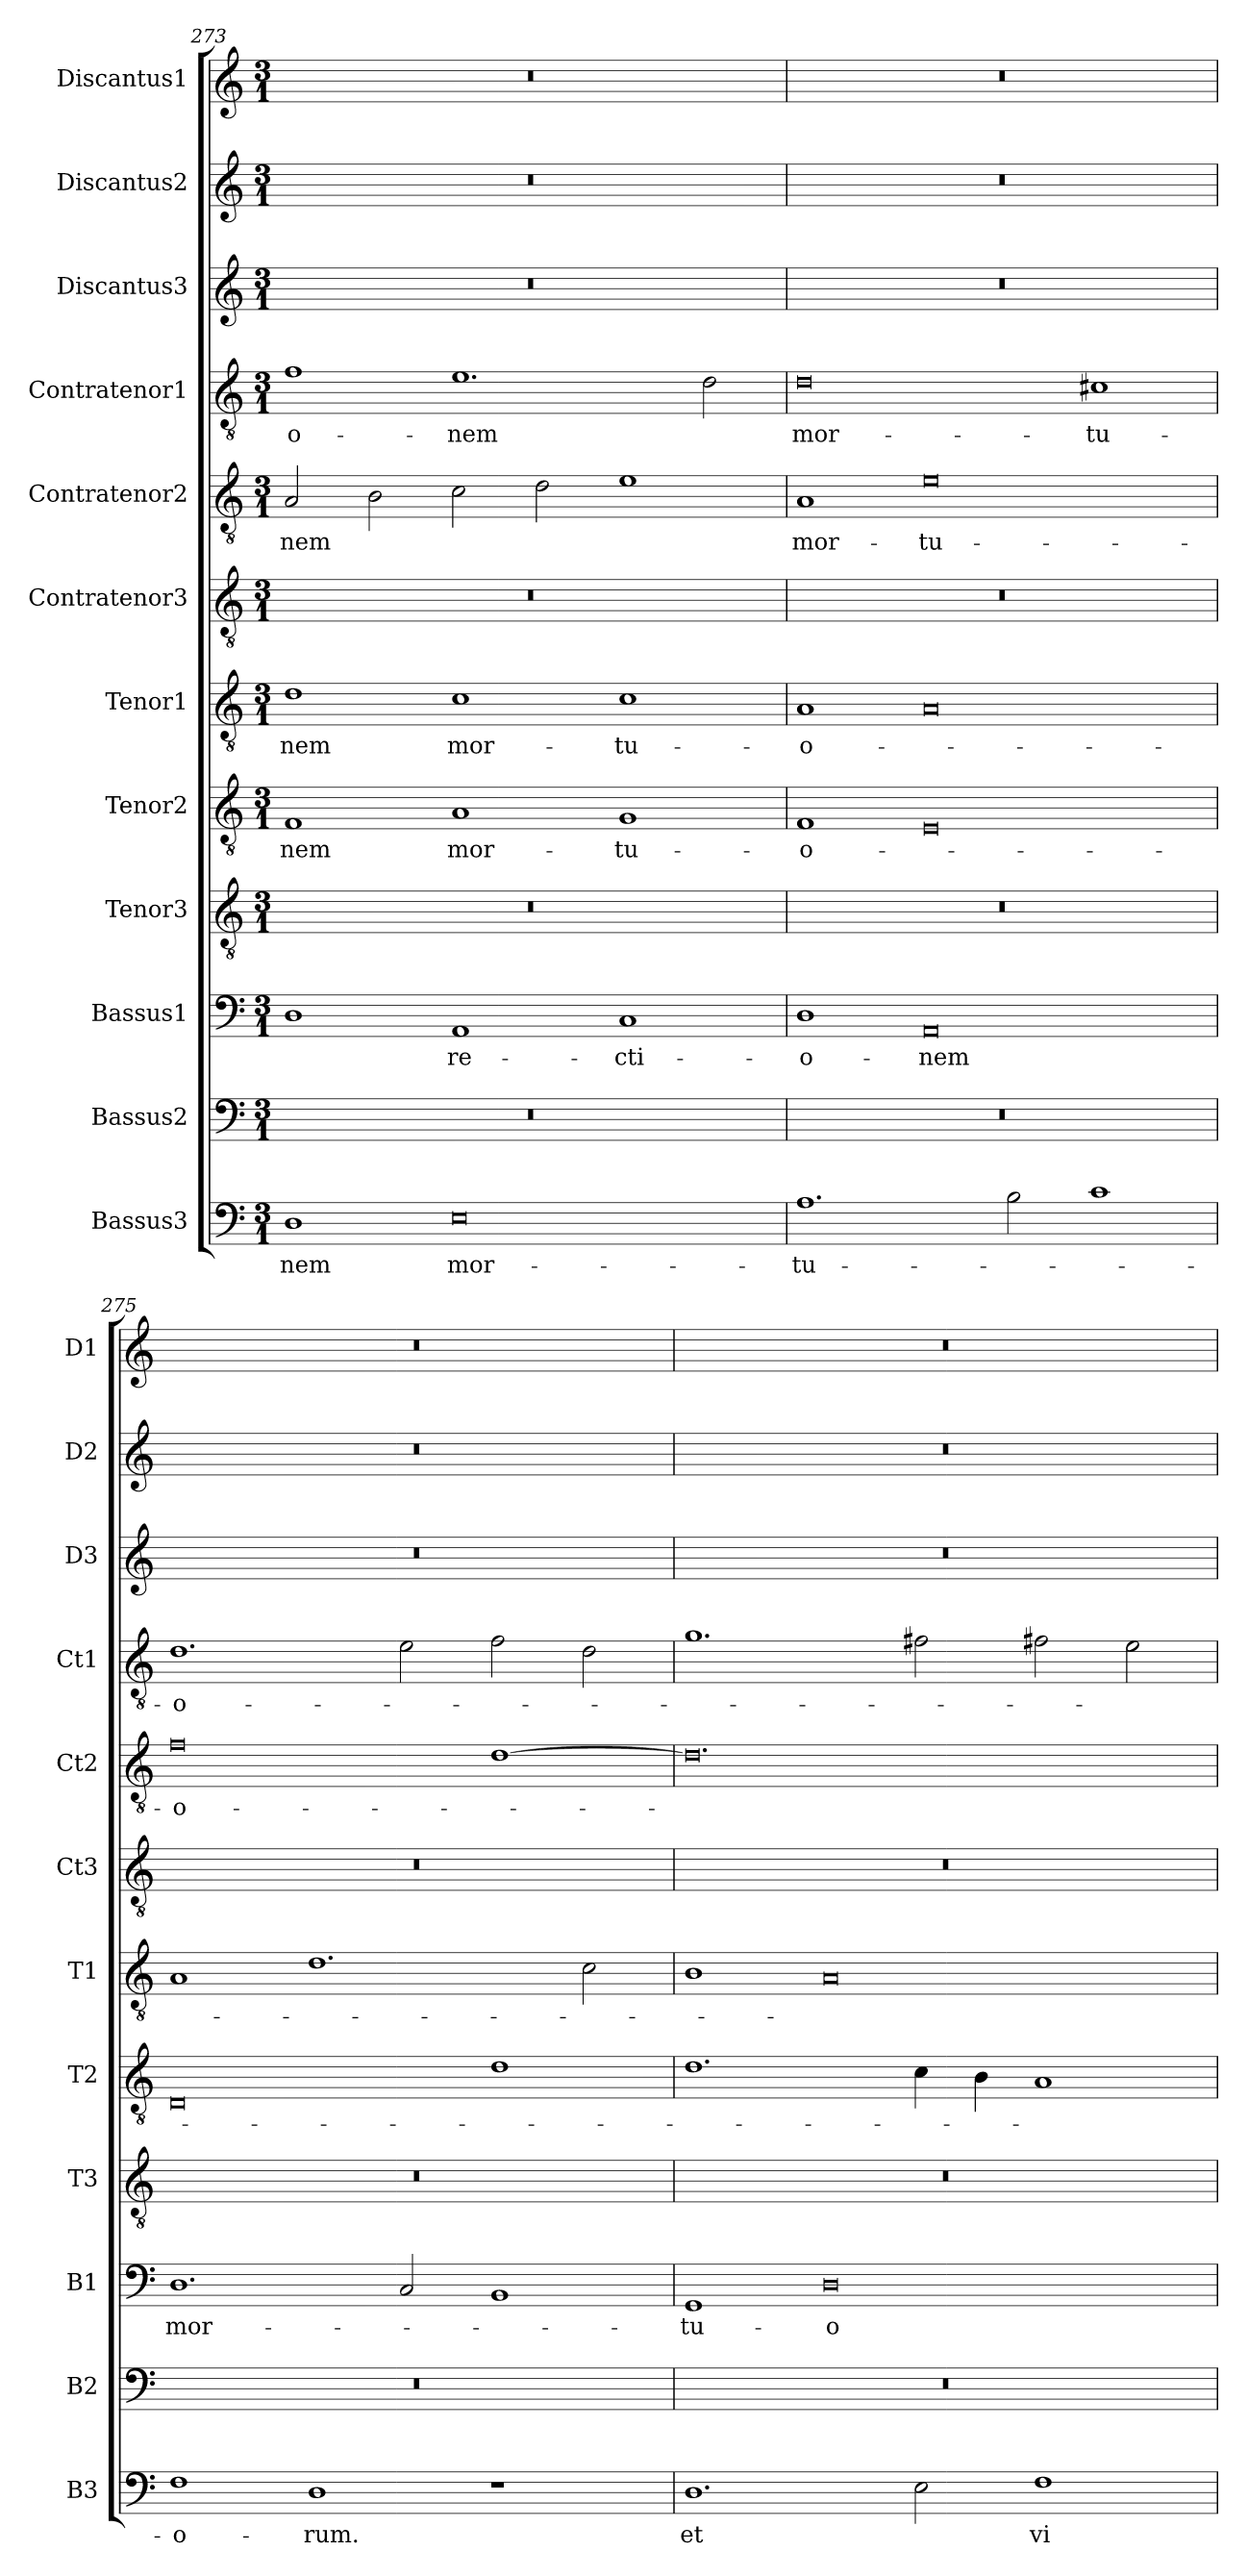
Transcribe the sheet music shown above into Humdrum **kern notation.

**kern	**text	**kern	**kern	**text	**kern	**kern	**text	**kern	**text	**kern	**kern	**text	**kern	**text	**kern	**kern	**kern
*part12	*part12	*part11	*part10	*part10	*part9	*part8	*part8	*part7	*part7	*part6	*part5	*part5	*part4	*part4	*part3	*part2	*part1
*staff12	*staff12	*staff11	*staff10	*staff10	*staff9	*staff8	*staff8	*staff7	*staff7	*staff6	*staff5	*staff5	*staff4	*staff4	*staff3	*staff2	*staff1
*I"Bassus3	*	*I"Bassus2	*I"Bassus1	*	*I"Tenor3	*I"Tenor2	*	*I"Tenor1	*	*I"Contratenor3	*I"Contratenor2	*	*I"Contratenor1	*	*I"Discantus3	*I"Discantus2	*I"Discantus1
*I'B3	*	*I'B2	*I'B1	*	*I'T3	*I'T2	*	*I'T1	*	*I'Ct3	*I'Ct2	*	*I'Ct1	*	*I'D3	*I'D2	*I'D1
*clefF4	*	*clefF4	*clefF4	*	*clefGv2	*clefGv2	*	*clefGv2	*	*clefGv2	*clefGv2	*	*clefGv2	*	*clefG2	*clefG2	*clefG2
*k[]	*	*k[]	*k[]	*	*k[]	*k[]	*	*k[]	*	*k[]	*k[]	*	*k[]	*	*k[]	*k[]	*k[]
*M3/1	*	*M3/1	*M3/1	*	*M3/1	*M3/1	*	*M3/1	*	*M3/1	*M3/1	*	*M3/1	*	*M3/1	*M3/1	*M3/1
=273	=273	=273	=273	=273	=273	=273	=273	=273	=273	=273	=273	=273	=273	=273	=273	=273	=273
1D\	-nem	0.r	1D\	.	0.r	1F/	-nem	1d\	-nem	0.r	2A/	-nem	1f\	-o-	0.r	0.r	0.r
.	.	.	.	.	.	.	.	.	.	.	2B\	.	.	.	.	.	.
0E\	mor-	.	1AA/	-re-	.	1A/	mor-	1c\	mor-	.	2c\	.	1.e\	-nem	.	.	.
.	.	.	.	.	.	.	.	.	.	.	2d\	.	.	.	.	.	.
.	.	.	1C/	-cti-	.	1G/	-tu-	1c\	-tu-	.	1e\	.	.	.	.	.	.
.	.	.	.	.	.	.	.	.	.	.	.	.	2d\	.	.	.	.
=274	=274	=274	=274	=274	=274	=274	=274	=274	=274	=274	=274	=274	=274	=274	=274	=274	=274
1.A\	-tu-	0.r	1D\	-o-	0.r	1F/	-o-	1A/	-o-	0.r	1A/	mor-	0d\	mor-	0.r	0.r	0.r
.	.	.	0AA/	-nem	.	0E/	.	0A/	.	.	0e\	-tu-	.	.	.	.	.
2B\	.	.	.	.	.	.	.	.	.	.	.	.	.	.	.	.	.
1c\	.	.	.	.	.	.	.	.	.	.	.	.	1c#X\	-tu-	.	.	.
=275	=275	=275	=275	=275	=275	=275	=275	=275	=275	=275	=275	=275	=275	=275	=275	=275	=275
1F\	-o-	0.r	1.D\	mor-	0.r	0D/	.	1A/	.	0.r	0f\	-o-	1.d\	-o-	0.r	0.r	0.r
1D\	-rum.	.	.	.	.	.	.	1.d\	.	.	.	.	.	.	.	.	.
.	.	.	2C/	.	.	.	.	.	.	.	.	.	2e\	.	.	.	.
1r	.	.	1BB/	.	.	1d\	.	.	.	.	[1d\	.	2f\	.	.	.	.
.	.	.	.	.	.	.	.	2c\	.	.	.	.	2d\	.	.	.	.
=276	=276	=276	=276	=276	=276	=276	=276	=276	=276	=276	=276	=276	=276	=276	=276	=276	=276
1.D\	et	0.r	1GG/	-tu-	0.r	1.d\	.	1B\	.	0.r	0.d\]	.	1.g\	.	0.r	0.r	0.r
.	.	.	0D\	-o-	.	.	.	0A/	.	.	.	.	.	.	.	.	.
2E\	.	.	.	.	.	4c\	.	.	.	.	.	.	2f#X\	.	.	.	.
.	.	.	.	.	.	4B\	.	.	.	.	.	.	.	.	.	.	.
1F\	vi-	.	.	.	.	1A/	.	.	.	.	.	.	2f#X\	.	.	.	.
.	.	.	.	.	.	.	.	.	.	.	.	.	2e\	.	.	.	.
=	=	=	=	=	=	=	=	=	=	=	=	=	=	=	=	=	=
*-	*-	*-	*-	*-	*-	*-	*-	*-	*-	*-	*-	*-	*-	*-	*-	*-	*-
